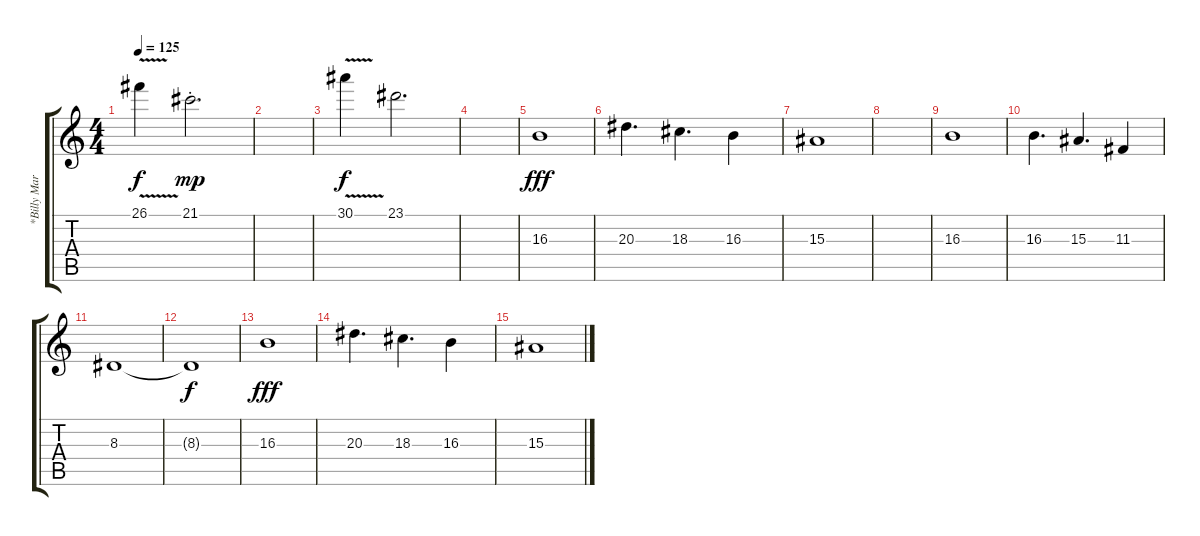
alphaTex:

\track ("*Billy Martin (Keyboard 1)" "*Billy Mar") {instrument harpsichord}
\staff {score tabs}
\tuning (E4 B3 G3 D3 A2 E2) {hide}
\ts (4 4)
\tempo 125
\clef g2
\ks c
26.1{v}.4{dy f} 21.1{st}.2{d dy mp} |
|
30.1{v}.4{dy f} 23.1.2{d} |
|
16.3.1{dy fff} |
20.3.4{d} 18.3.4{d} 16.3.4 |
15.3.1 |
|
16.3.1 |
16.3.4{d} 15.3.4{d} 11.3.4 |
8.3.1 |
8.3{t}.1{dy f} |
16.3.1{dy fff} |
20.3.4{d} 18.3.4{d} 16.3.4 |
15.3.1
